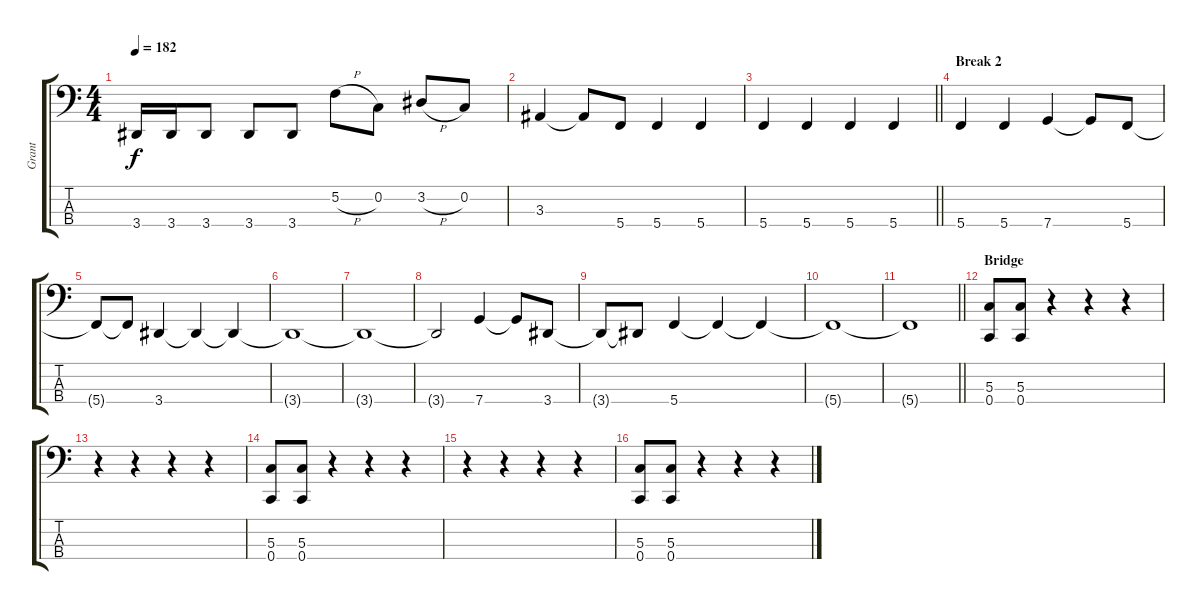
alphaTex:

\track ("Grant" "Grant") {instrument electricbasspick}
\staff {score tabs}
\tuning (F2 C2 G1 C1) {hide}
\ts (4 4)
\tempo 182
\clef f4
\ks c
3.4.16{dy f} 3.4.16 3.4.8 3.4.8 3.4.8 5.2{h}.8 0.2.8 3.2{h}.8 0.2.8 |
3.3.4 3.3{t}.8 5.4.8 5.4.4 5.4.4 |
\barLineRight lightlight
5.4.4 5.4.4 5.4.4 5.4.4 |
\section ("" "Break 2")
5.4.4 5.4.4 7.4.4 7.4{t}.8 5.4.8 |
5.4{t}.8 5.4{t}.8 3.4.4 3.4{t}.4 3.4{t}.4 |
3.4{t}.1 |
3.4{t}.1 |
3.4{t}.2 7.4.4 7.4{t}.8 3.4.8 |
3.4{t}.8 3.4{t}.8 5.4.4 5.4{t}.4 5.4{t}.4 |
5.4{t}.1 |
\barLineRight lightlight
5.4{t}.1 |
\section ("" "Bridge")
(5.3 0.4).8 (5.3 0.4).8 r.4 r.4 r.4 |
r.4 r.4 r.4 r.4 |
(5.3 0.4).8 (5.3 0.4).8 r.4 r.4 r.4 |
r.4 r.4 r.4 r.4 |
(5.3 0.4).8 (5.3 0.4).8 r.4 r.4 r.4
